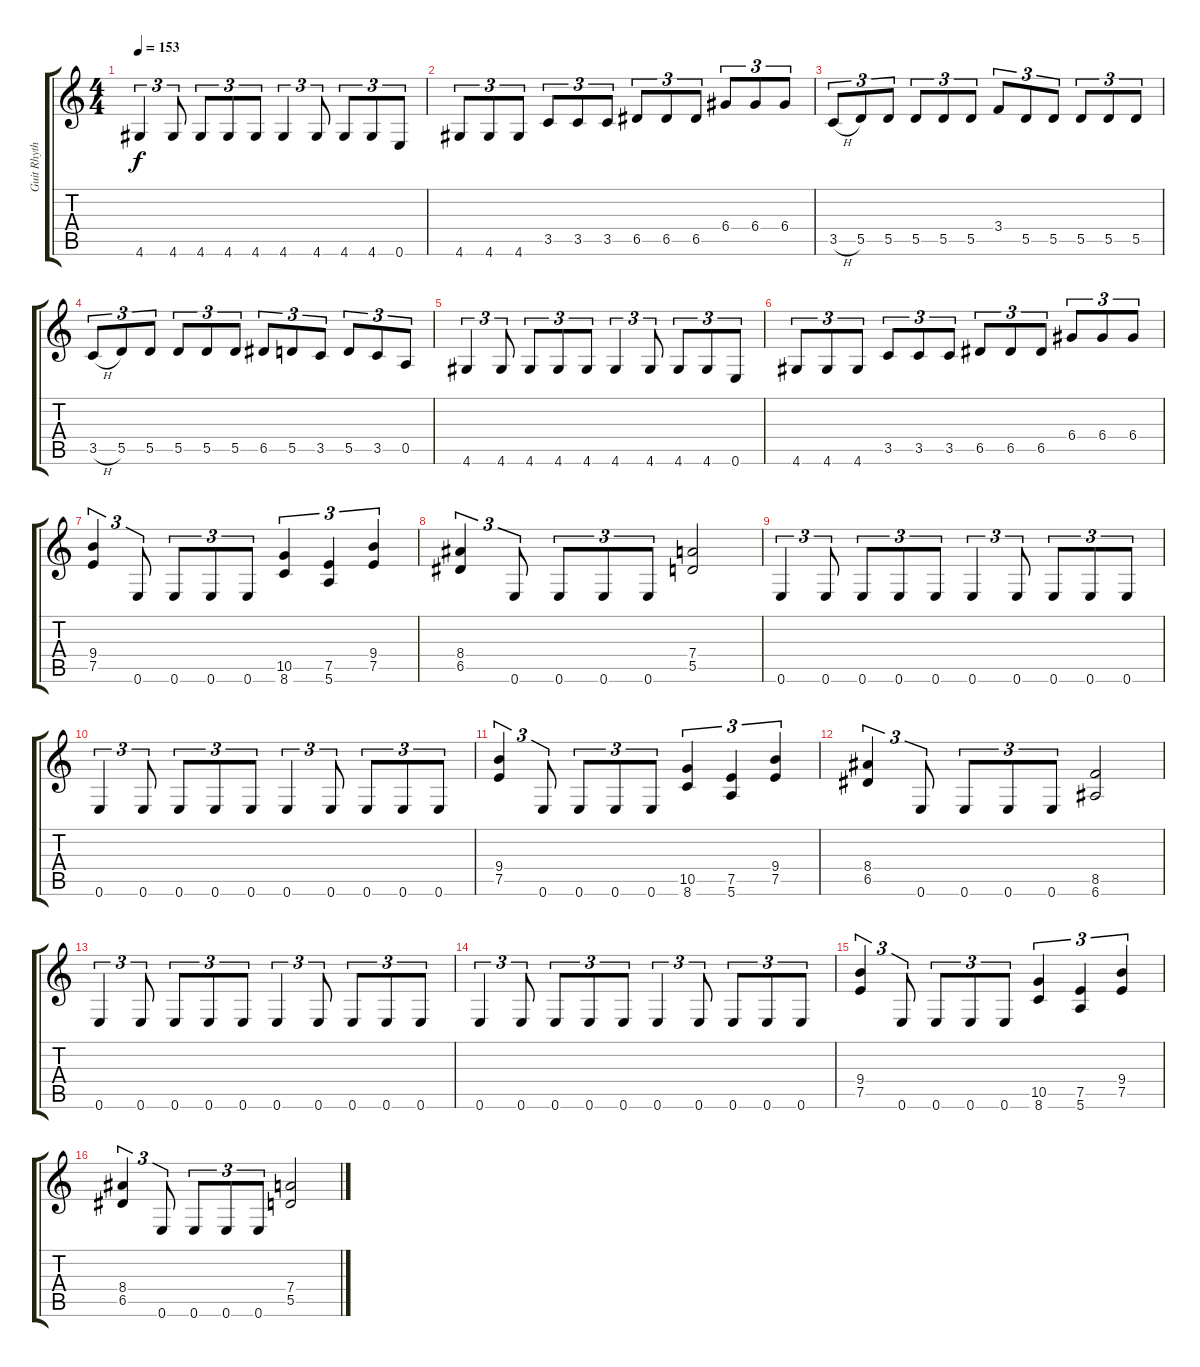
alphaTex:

\track ("Guit Rhythm 1" "Guit Rhyth") {instrument distortionguitar}
\staff {score tabs}
\tuning (E4 B3 G3 D3 A2 E2) {hide}
\ts (4 4)
\tempo 153
\clef g2
\ks c
4.6.4{tu (3 2) dy f} 4.6.8{tu (3 2)} 4.6.8{tu (3 2)} 4.6.8{tu (3 2)} 4.6.8{tu (3 2)} 4.6.4{tu (3 2)} 4.6.8{tu (3 2)} 4.6.8{tu (3 2)} 4.6.8{tu (3 2)} 0.6.8{tu (3 2)} |
4.6.8{tu (3 2)} 4.6.8{tu (3 2)} 4.6.8{tu (3 2)} 3.5.8{tu (3 2)} 3.5.8{tu (3 2)} 3.5.8{tu (3 2)} 6.5.8{tu (3 2)} 6.5.8{tu (3 2)} 6.5.8{tu (3 2)} 6.4.8{tu (3 2)} 6.4.8{tu (3 2)} 6.4.8{tu (3 2)} |
3.5{h}.8{tu (3 2)} 5.5.8{tu (3 2)} 5.5.8{tu (3 2)} 5.5.8{tu (3 2)} 5.5.8{tu (3 2)} 5.5.8{tu (3 2)} 3.4.8{tu (3 2)} 5.5.8{tu (3 2)} 5.5.8{tu (3 2)} 5.5.8{tu (3 2)} 5.5.8{tu (3 2)} 5.5.8{tu (3 2)} |
3.5{h}.8{tu (3 2)} 5.5.8{tu (3 2)} 5.5.8{tu (3 2)} 5.5.8{tu (3 2)} 5.5.8{tu (3 2)} 5.5.8{tu (3 2)} 6.5.8{tu (3 2)} 5.5.8{tu (3 2)} 3.5.8{tu (3 2)} 5.5.8{tu (3 2)} 3.5.8{tu (3 2)} 0.5.8{tu (3 2)} |
4.6.4{tu (3 2)} 4.6.8{tu (3 2)} 4.6.8{tu (3 2)} 4.6.8{tu (3 2)} 4.6.8{tu (3 2)} 4.6.4{tu (3 2)} 4.6.8{tu (3 2)} 4.6.8{tu (3 2)} 4.6.8{tu (3 2)} 0.6.8{tu (3 2)} |
4.6.8{tu (3 2)} 4.6.8{tu (3 2)} 4.6.8{tu (3 2)} 3.5.8{tu (3 2)} 3.5.8{tu (3 2)} 3.5.8{tu (3 2)} 6.5.8{tu (3 2)} 6.5.8{tu (3 2)} 6.5.8{tu (3 2)} 6.4.8{tu (3 2)} 6.4.8{tu (3 2)} 6.4.8{tu (3 2)} |
(9.4 7.5).4{tu (3 2)} 0.6.8{tu (3 2)} 0.6.8{tu (3 2)} 0.6.8{tu (3 2)} 0.6.8{tu (3 2)} (10.5 8.6).4{tu (3 2)} (7.5 5.6).4{tu (3 2)} (9.4 7.5).4{tu (3 2)} |
(8.4 6.5).4{tu (3 2)} 0.6.8{tu (3 2)} 0.6.8{tu (3 2)} 0.6.8{tu (3 2)} 0.6.8{tu (3 2)} (7.4 5.5).2 |
0.6.4{tu (3 2)} 0.6.8{tu (3 2)} 0.6.8{tu (3 2)} 0.6.8{tu (3 2)} 0.6.8{tu (3 2)} 0.6.4{tu (3 2)} 0.6.8{tu (3 2)} 0.6.8{tu (3 2)} 0.6.8{tu (3 2)} 0.6.8{tu (3 2)} |
0.6.4{tu (3 2)} 0.6.8{tu (3 2)} 0.6.8{tu (3 2)} 0.6.8{tu (3 2)} 0.6.8{tu (3 2)} 0.6.4{tu (3 2)} 0.6.8{tu (3 2)} 0.6.8{tu (3 2)} 0.6.8{tu (3 2)} 0.6.8{tu (3 2)} |
(9.4 7.5).4{tu (3 2)} 0.6.8{tu (3 2)} 0.6.8{tu (3 2)} 0.6.8{tu (3 2)} 0.6.8{tu (3 2)} (10.5 8.6).4{tu (3 2)} (7.5 5.6).4{tu (3 2)} (9.4 7.5).4{tu (3 2)} |
(8.4 6.5).4{tu (3 2)} 0.6.8{tu (3 2)} 0.6.8{tu (3 2)} 0.6.8{tu (3 2)} 0.6.8{tu (3 2)} (8.5 6.6).2 |
0.6.4{tu (3 2)} 0.6.8{tu (3 2)} 0.6.8{tu (3 2)} 0.6.8{tu (3 2)} 0.6.8{tu (3 2)} 0.6.4{tu (3 2)} 0.6.8{tu (3 2)} 0.6.8{tu (3 2)} 0.6.8{tu (3 2)} 0.6.8{tu (3 2)} |
0.6.4{tu (3 2)} 0.6.8{tu (3 2)} 0.6.8{tu (3 2)} 0.6.8{tu (3 2)} 0.6.8{tu (3 2)} 0.6.4{tu (3 2)} 0.6.8{tu (3 2)} 0.6.8{tu (3 2)} 0.6.8{tu (3 2)} 0.6.8{tu (3 2)} |
(9.4 7.5).4{tu (3 2)} 0.6.8{tu (3 2)} 0.6.8{tu (3 2)} 0.6.8{tu (3 2)} 0.6.8{tu (3 2)} (10.5 8.6).4{tu (3 2)} (7.5 5.6).4{tu (3 2)} (9.4 7.5).4{tu (3 2)} |
(8.4 6.5).4{tu (3 2)} 0.6.8{tu (3 2)} 0.6.8{tu (3 2)} 0.6.8{tu (3 2)} 0.6.8{tu (3 2)} (7.4 5.5).2
